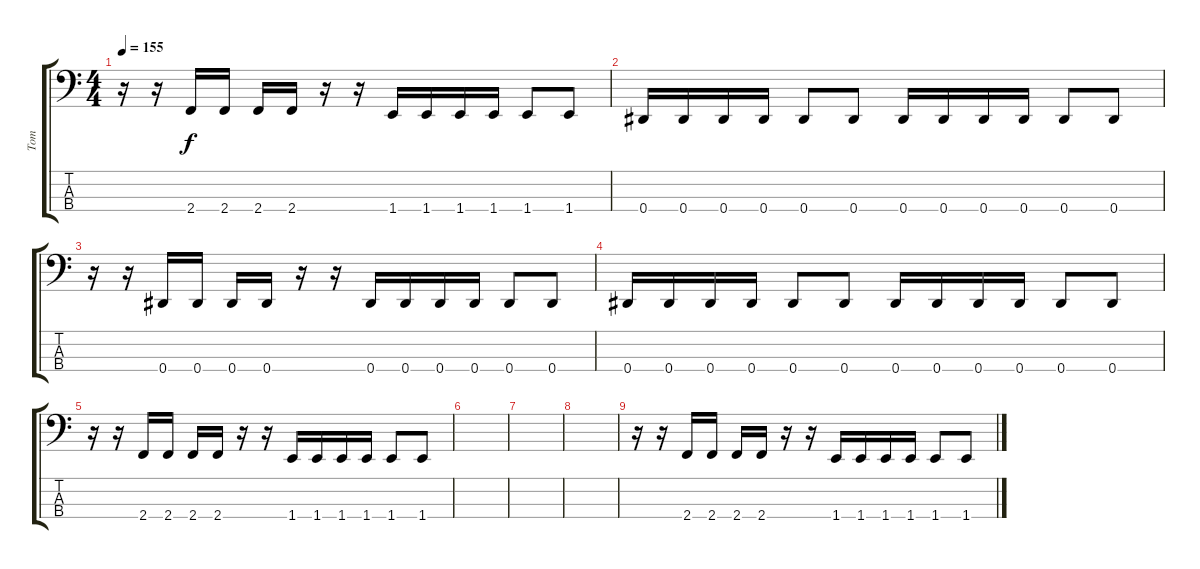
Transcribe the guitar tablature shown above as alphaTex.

\track ("Tom" "Tom") {instrument electricbasspick}
\staff {score tabs}
\tuning (Gb2 Db2 Ab1 Eb1) {hide}
\ts (4 4)
\tempo 155
\clef f4
\ks c
r.16{dy f} r.16 2.4.16 2.4.16 2.4.16 2.4.16 r.16 r.16 1.4.16 1.4.16 1.4.16 1.4.16 1.4.8 1.4.8 |
0.4.16 0.4.16 0.4.16 0.4.16 0.4.8 0.4.8 0.4.16 0.4.16 0.4.16 0.4.16 0.4.8 0.4.8 |
r.16 r.16 0.4.16 0.4.16 0.4.16 0.4.16 r.16 r.16 0.4.16 0.4.16 0.4.16 0.4.16 0.4.8 0.4.8 |
0.4.16 0.4.16 0.4.16 0.4.16 0.4.8 0.4.8 0.4.16 0.4.16 0.4.16 0.4.16 0.4.8 0.4.8 |
r.16 r.16 2.4.16 2.4.16 2.4.16 2.4.16 r.16 r.16 1.4.16 1.4.16 1.4.16 1.4.16 1.4.8 1.4.8 |
|
|
|
r.16 r.16 2.4.16 2.4.16 2.4.16 2.4.16 r.16 r.16 1.4.16 1.4.16 1.4.16 1.4.16 1.4.8 1.4.8
